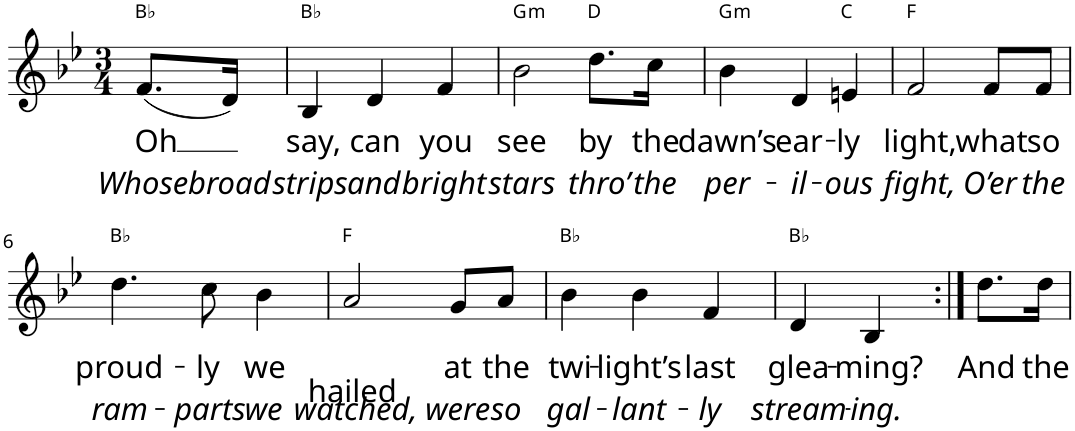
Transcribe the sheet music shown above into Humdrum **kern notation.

**kern	**text	**text	**harte
*part1	*part1	*part1	*part1
*staff1	*staff1	*staff1	*
*I"Voice	*	*	*
*I'Vo.	*	*	*
*clefG2	*	*	*
*k[b-e-]	*	*	*
*M3/4	*	*	*
=1	=1	=1	=1
!	!LO:LY:b	!LO:LY:b	!
(8.f/L	Oh	Whose	Bb:maj
!	!	!LO:LY:b	!
16d/Jk)	.	broad	.
=2	=2	=2	=2
!	!LO:LY:b	!LO:LY:b	!
4B-/	say,	strips	Bb:maj
!	!LO:LY:b	!LO:LY:b	!
4d/	can	and	.
!	!LO:LY:b	!LO:LY:b	!
4f/	you	bright	.
=3	=3	=3	=3
!	!LO:LY:b	!LO:LY:b	!LO:H:kt=m
2b-\	see	stars	G:min
!	!LO:LY:b	!LO:LY:b	!
8.dd\L	by	thro’	D:maj
!	!LO:LY:b	!LO:LY:b	!
16cc\Jk	the	the	.
=4	=4	=4	=4
!	!LO:LY:b	!LO:LY:b	!LO:H:kt=m
4b-\	dawn’s	per-	G:min
!	!LO:LY:b	!LO:LY:b	!
4d/	ear-	-il-	.
!	!LO:LY:b	!LO:LY:b	!
4en/	-ly	-ous	C:maj
=5	=5	=5	=5
!	!LO:LY:b	!LO:LY:b	!
2f/	light,	fight,	F:maj
!	!LO:LY:b	!LO:LY:b	!
8f/L	what	O’er	.
!	!LO:LY:b	!LO:LY:b	!
8f/J	so	the	.
!!LO:LB:g=z
=6	=6	=6	=6
!	!LO:LY:b	!LO:LY:b	!
4.dd\	proud-	ram-	Bb:maj
!	!LO:LY:b	!LO:LY:b	!
8cc\	-ly	-parts	.
!	!LO:LY:b	!LO:LY:b	!
4b-\	we	we	.
=7	=7	=7	=7
!	!LO:LY:b	!LO:LY:b	!
2a/	hailed	watched,	F:maj
!	!LO:LY:b	!LO:LY:b	!
8g/L	at	were	.
!	!LO:LY:b	!LO:LY:b	!
8a/J	the	so	.
=8	=8	=8	=8
!	!LO:LY:b	!LO:LY:b	!
4b-\	twi-	gal-	Bb:maj
!	!LO:LY:b	!LO:LY:b	!
4b-\	-light’s	-lant-	.
!	!LO:LY:b	!LO:LY:b	!
4f/	last	-ly	.
=9	=9	=9	=9
!	!LO:LY:b	!LO:LY:b	!
4d/	glea-	stream-	Bb:maj
!	!LO:LY:b	!LO:LY:b	!
4B-/	-ming?	-ing.	.
=10:|!	=10:|!	=10:|!	=10:|!
!	!LO:LY:b	!	!
8.dd\L	And	.	.
!	!LO:LY:b	!	!
16dd\Jk	the	.	.
=	=	=	=
*-	*-	*-	*-
